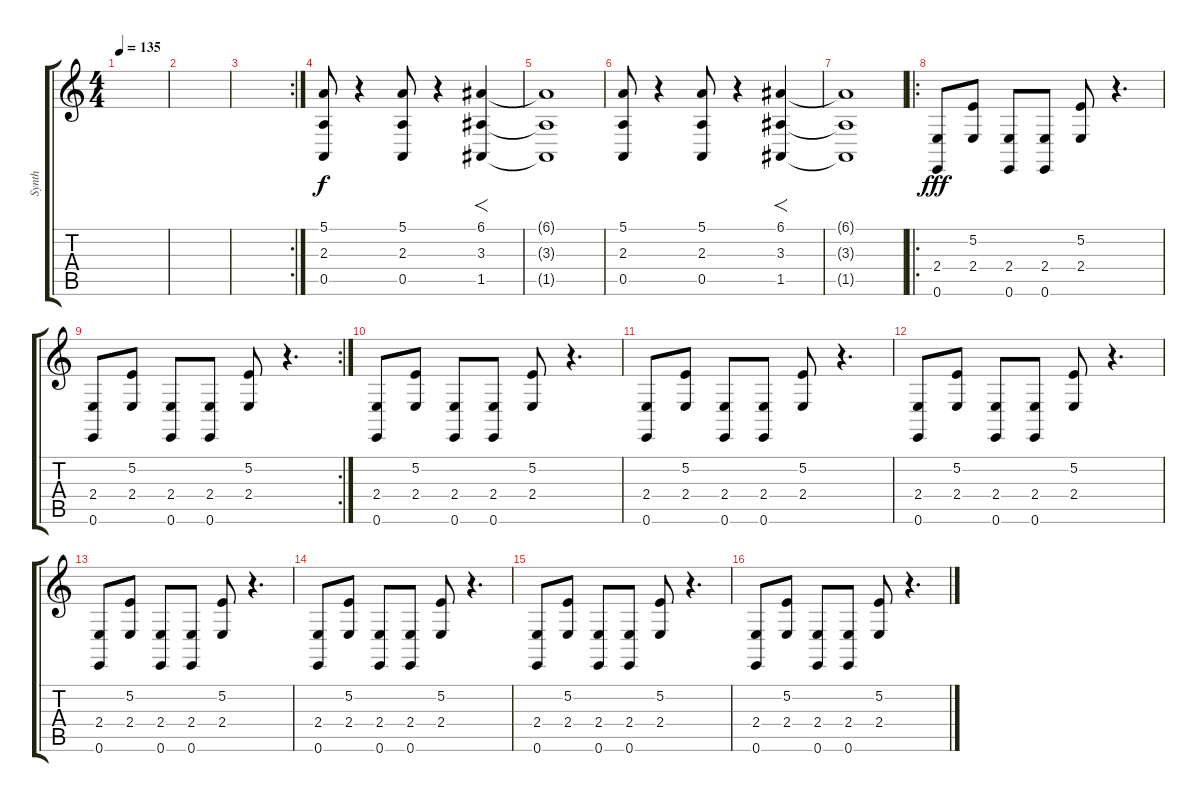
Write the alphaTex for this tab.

\track ("Synth" "Synth") {instrument lead2sawtooth}
\staff {score tabs}
\tuning (E4 B3 G3 D3 A2 E2) {hide}
\ts (4 4)
\tempo 135
\clef g2
\ks c
|
|
\rc 2
|
(5.1 2.3 0.5).8 r.4 (5.1 2.3 0.5).8 r.4 (6.1 3.3 1.5).4{f} |
(6.1{t} 3.3{t} 1.5{t}).1 |
(5.1 2.3 0.5).8 r.4 (5.1 2.3 0.5).8 r.4 (6.1 3.3 1.5).4{f} |
(6.1{t} 3.3{t} 1.5{t}).1 |
\ro
(2.4 0.6).8{dy fff instrument pizzicatostrings} (5.2 2.4).8 (2.4 0.6).8 (2.4 0.6).8 (5.2 2.4).8 r.4{d} |
\rc 2
(2.4 0.6).8{instrument pizzicatostrings} (5.2 2.4).8 (2.4 0.6).8 (2.4 0.6).8 (5.2 2.4).8 r.4{d} |
(2.4 0.6).8{instrument pizzicatostrings} (5.2 2.4).8 (2.4 0.6).8 (2.4 0.6).8 (5.2 2.4).8 r.4{d} |
(2.4 0.6).8{instrument pizzicatostrings} (5.2 2.4).8 (2.4 0.6).8 (2.4 0.6).8 (5.2 2.4).8 r.4{d} |
(2.4 0.6).8{instrument pizzicatostrings} (5.2 2.4).8 (2.4 0.6).8 (2.4 0.6).8 (5.2 2.4).8 r.4{d} |
(2.4 0.6).8{instrument pizzicatostrings} (5.2 2.4).8 (2.4 0.6).8 (2.4 0.6).8 (5.2 2.4).8 r.4{d} |
(2.4 0.6).8{instrument pizzicatostrings} (5.2 2.4).8 (2.4 0.6).8 (2.4 0.6).8 (5.2 2.4).8 r.4{d} |
(2.4 0.6).8{instrument pizzicatostrings} (5.2 2.4).8 (2.4 0.6).8 (2.4 0.6).8 (5.2 2.4).8 r.4{d} |
(2.4 0.6).8{instrument pizzicatostrings} (5.2 2.4).8 (2.4 0.6).8 (2.4 0.6).8 (5.2 2.4).8 r.4{d}
